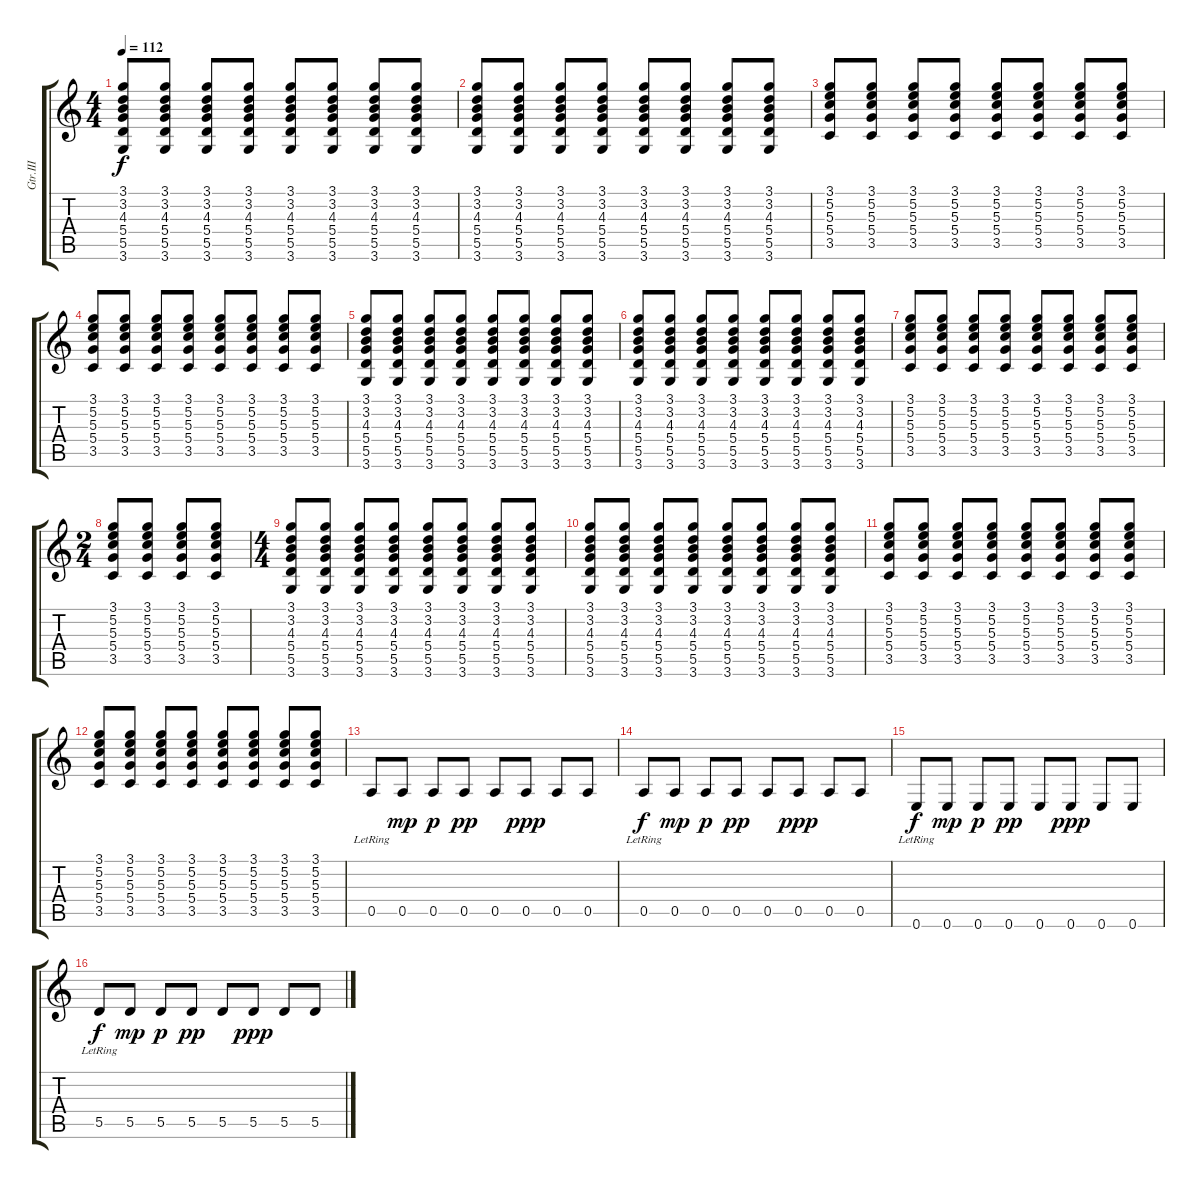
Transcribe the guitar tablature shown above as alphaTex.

\track ("Gtr.III" "Gtr.III") {instrument distortionguitar}
\staff {score tabs}
\tuning (E4 B3 G3 D3 A2 E2) {hide}
\ts (4 4)
\tempo 112
\clef g2
\ks c
(3.1 3.2 4.3 5.4 5.5 3.6).8{dy f} (3.1 3.2 4.3 5.4 5.5 3.6).8 (3.1 3.2 4.3 5.4 5.5 3.6).8 (3.1 3.2 4.3 5.4 5.5 3.6).8 (3.1 3.2 4.3 5.4 5.5 3.6).8 (3.1 3.2 4.3 5.4 5.5 3.6).8 (3.1 3.2 4.3 5.4 5.5 3.6).8 (3.1 3.2 4.3 5.4 5.5 3.6).8 |
(3.1 3.2 4.3 5.4 5.5 3.6).8 (3.1 3.2 4.3 5.4 5.5 3.6).8 (3.1 3.2 4.3 5.4 5.5 3.6).8 (3.1 3.2 4.3 5.4 5.5 3.6).8 (3.1 3.2 4.3 5.4 5.5 3.6).8 (3.1 3.2 4.3 5.4 5.5 3.6).8 (3.1 3.2 4.3 5.4 5.5 3.6).8 (3.1 3.2 4.3 5.4 5.5 3.6).8 |
(3.1 5.2 5.3 5.4 3.5).8 (3.1 5.2 5.3 5.4 3.5).8 (3.1 5.2 5.3 5.4 3.5).8 (3.1 5.2 5.3 5.4 3.5).8 (3.1 5.2 5.3 5.4 3.5).8 (3.1 5.2 5.3 5.4 3.5).8 (3.1 5.2 5.3 5.4 3.5).8 (3.1 5.2 5.3 5.4 3.5).8 |
(3.1 5.2 5.3 5.4 3.5).8 (3.1 5.2 5.3 5.4 3.5).8 (3.1 5.2 5.3 5.4 3.5).8 (3.1 5.2 5.3 5.4 3.5).8 (3.1 5.2 5.3 5.4 3.5).8 (3.1 5.2 5.3 5.4 3.5).8 (3.1 5.2 5.3 5.4 3.5).8 (3.1 5.2 5.3 5.4 3.5).8 |
(3.1 3.2 4.3 5.4 5.5 3.6).8 (3.1 3.2 4.3 5.4 5.5 3.6).8 (3.1 3.2 4.3 5.4 5.5 3.6).8 (3.1 3.2 4.3 5.4 5.5 3.6).8 (3.1 3.2 4.3 5.4 5.5 3.6).8 (3.1 3.2 4.3 5.4 5.5 3.6).8 (3.1 3.2 4.3 5.4 5.5 3.6).8 (3.1 3.2 4.3 5.4 5.5 3.6).8 |
(3.1 3.2 4.3 5.4 5.5 3.6).8 (3.1 3.2 4.3 5.4 5.5 3.6).8 (3.1 3.2 4.3 5.4 5.5 3.6).8 (3.1 3.2 4.3 5.4 5.5 3.6).8 (3.1 3.2 4.3 5.4 5.5 3.6).8 (3.1 3.2 4.3 5.4 5.5 3.6).8 (3.1 3.2 4.3 5.4 5.5 3.6).8 (3.1 3.2 4.3 5.4 5.5 3.6).8 |
(3.1 5.2 5.3 5.4 3.5).8 (3.1 5.2 5.3 5.4 3.5).8 (3.1 5.2 5.3 5.4 3.5).8 (3.1 5.2 5.3 5.4 3.5).8 (3.1 5.2 5.3 5.4 3.5).8 (3.1 5.2 5.3 5.4 3.5).8 (3.1 5.2 5.3 5.4 3.5).8 (3.1 5.2 5.3 5.4 3.5).8 |
\ts (2 4)
(3.1 5.2 5.3 5.4 3.5).8 (3.1 5.2 5.3 5.4 3.5).8 (3.1 5.2 5.3 5.4 3.5).8 (3.1 5.2 5.3 5.4 3.5).8 |
\ts (4 4)
(3.1 3.2 4.3 5.4 5.5 3.6).8 (3.1 3.2 4.3 5.4 5.5 3.6).8 (3.1 3.2 4.3 5.4 5.5 3.6).8 (3.1 3.2 4.3 5.4 5.5 3.6).8 (3.1 3.2 4.3 5.4 5.5 3.6).8 (3.1 3.2 4.3 5.4 5.5 3.6).8 (3.1 3.2 4.3 5.4 5.5 3.6).8 (3.1 3.2 4.3 5.4 5.5 3.6).8 |
(3.1 3.2 4.3 5.4 5.5 3.6).8 (3.1 3.2 4.3 5.4 5.5 3.6).8 (3.1 3.2 4.3 5.4 5.5 3.6).8 (3.1 3.2 4.3 5.4 5.5 3.6).8 (3.1 3.2 4.3 5.4 5.5 3.6).8 (3.1 3.2 4.3 5.4 5.5 3.6).8 (3.1 3.2 4.3 5.4 5.5 3.6).8 (3.1 3.2 4.3 5.4 5.5 3.6).8 |
(3.1 5.2 5.3 5.4 3.5).8 (3.1 5.2 5.3 5.4 3.5).8 (3.1 5.2 5.3 5.4 3.5).8 (3.1 5.2 5.3 5.4 3.5).8 (3.1 5.2 5.3 5.4 3.5).8 (3.1 5.2 5.3 5.4 3.5).8 (3.1 5.2 5.3 5.4 3.5).8 (3.1 5.2 5.3 5.4 3.5).8 |
(3.1 5.2 5.3 5.4 3.5).8 (3.1 5.2 5.3 5.4 3.5).8 (3.1 5.2 5.3 5.4 3.5).8 (3.1 5.2 5.3 5.4 3.5).8 (3.1 5.2 5.3 5.4 3.5).8 (3.1 5.2 5.3 5.4 3.5).8 (3.1 5.2 5.3 5.4 3.5).8 (3.1 5.2 5.3 5.4 3.5).8 |
0.5{lr}.8 0.5.8{dy mp} 0.5.8{dy p} 0.5.8{dy pp} 0.5.8 0.5.8{dy ppp} 0.5.8 0.5.8 |
0.5{lr}.8{dy f} 0.5.8{dy mp} 0.5.8{dy p} 0.5.8{dy pp} 0.5.8 0.5.8{dy ppp} 0.5.8 0.5.8 |
0.6{lr}.8{dy f} 0.6.8{dy mp} 0.6.8{dy p} 0.6.8{dy pp} 0.6.8 0.6.8{dy ppp} 0.6.8 0.6.8 |
5.5{lr}.8{dy f} 5.5.8{dy mp} 5.5.8{dy p} 5.5.8{dy pp} 5.5.8 5.5.8{dy ppp} 5.5.8 5.5.8
